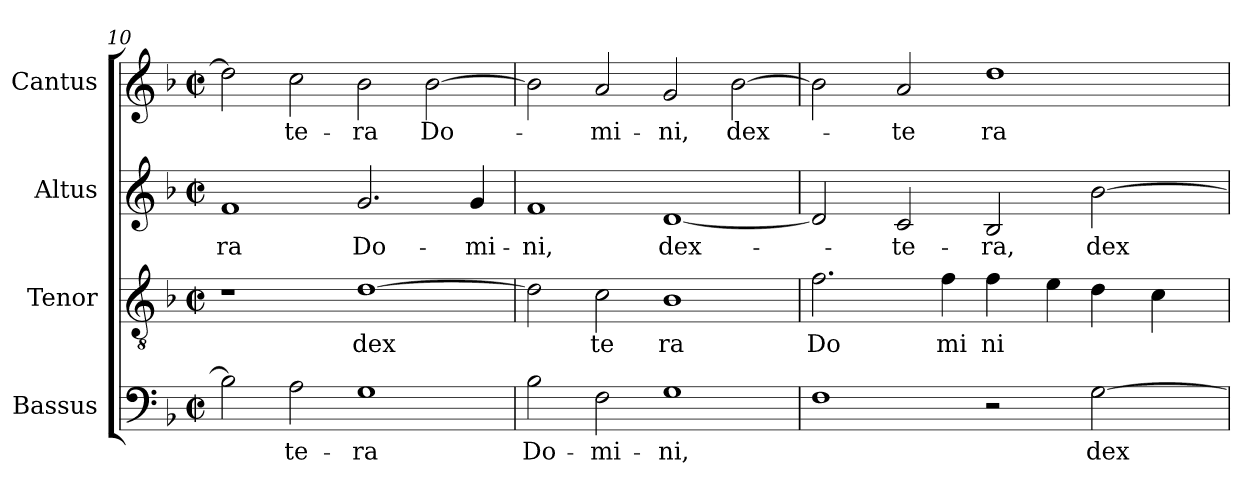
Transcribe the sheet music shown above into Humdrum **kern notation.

**kern	**text	**kern	**text	**kern	**text	**kern	**text
*part4	*part4	*part3	*part3	*part2	*part2	*part1	*part1
*staff4	*staff4	*staff3	*staff3	*staff2	*staff2	*staff1	*staff1
*I"Bassus	*	*I"Tenor	*	*I"Altus	*	*I"Cantus	*
*clefF4	*	*clefGv2	*	*clefG2	*	*clefG2	*
*k[b-]	*	*k[b-]	*	*k[b-]	*	*k[b-]	*
*F:	*	*F:	*	*F:	*	*F:	*
*M2/2	*	*M2/2	*	*M2/2	*	*M2/2	*
*met(c|)	*	*met(c|)	*	*met(c|)	*	*met(c|)	*
=10	=10	=10	=10	=10	=10	=10	=10
!	!	!	!	!	!LO:LY:b:cj	!	!
2B-\]	.	1r	.	1f	-ra	2dd\]	.
!	!LO:LY:b:cj	!	!	!	!	!	!LO:LY:b:cj
2A\	-te-	.	.	.	.	2cc\	-te-
!	!LO:LY:b:cj	!	!LO:LY:b	!	!LO:LY:b:cj	!	!LO:LY:b:cj
1G	-ra	[>1d	dex	2.g/	Do-	2b-\	-ra
!	!	!	!	!	!	!	!LO:LY:b
.	.	.	.	.	.	[>2b-\	Do-
!	!	!	!	!	!LO:LY:b:cj	!	!
.	.	.	.	4g/	-mi-	.	.
=11	=11	=11	=11	=11	=11	=11	=11
!	!LO:LY:b:cj	!	!	!	!LO:LY:b:cj	!	!
2B-\	Do-	2d\]	.	1f	-ni,	2b-\]	.
!	!LO:LY:b:cj	!	!LO:LY:b:cj	!	!	!	!LO:LY:b:cj
2F\	-mi-	2c\	te	.	.	2a/	-mi-
!	!LO:LY:b:cj	!	!LO:LY:b:cj	!	!LO:LY:b	!	!LO:LY:b:cj
1G	-ni,	1B-	ra	[>1d	dex-	2g/	-ni,
!	!	!	!	!	!	!	!LO:LY:b
.	.	.	.	.	.	[>2b-\	dex-
!!LO:LB:g=z
=12	=12	=12	=12	=12	=12	=12	=12
!	!	!	!LO:LY:b:cj	!	!	!	!
*^	*	*	*	*^	*	*^	*
1F	64ryy	.	2.f\	Do	2d/]	32.ryy	.	2b-\]	32.ryy	.
.	1ryy	.	.	.	.	.	.	.	.	.
.	.	.	.	.	.	1ryy	.	.	1ryy	.
!	!	!	!	!	!	!	!LO:LY:b:cj	!	!	!LO:LY:b:cj
.	.	.	.	.	2c/	.	-te-	2a/	.	-te
!	!	!	!	!LO:LY:b:cj	!	!	!	!	!	!
.	.	.	4f\	mi	.	.	.	.	.	.
!	!	!	!	!LO:LY:b:cj	!	!	!LO:LY:b:cj	!	!	!LO:LY:b:cj
2r	.	.	4f\	ni	2B-/	.	-ra,	1dd	.	ra
.	2ryy	.	.	.	.	.	.	.	.	.
.	.	.	.	.	.	2ryy	.	.	2ryy	.
.	.	.	4e\	.	.	.	.	.	.	.
!	!	!LO:LY:b	!	!	!	!	!LO:LY:b	!	!	!
[>2G\	.	dex	4d\	.	[>2b-\	.	dex-	.	.	.
.	4ryy	.	.	.	.	.	.	.	.	.
.	.	.	.	.	.	4ryy	.	.	4ryy	.
.	.	.	4c\	.	.	.	.	.	.	.
.	8...ryy	.	.	.	.	.	.	.	.	.
.	.	.	.	.	.	8ryy	.	.	8ryy	.
.	.	.	.	.	.	16ryy	.	.	16ryy	.
.	.	.	.	.	.	64ryy	.	.	64ryy	.
*	*	*	*	*	*v	*v	*	*	*	*
*v	*v	*	*	*	*	*	*v	*v	*
=	=	=	=	=	=	=	=
*-	*-	*-	*-	*-	*-	*-	*-
